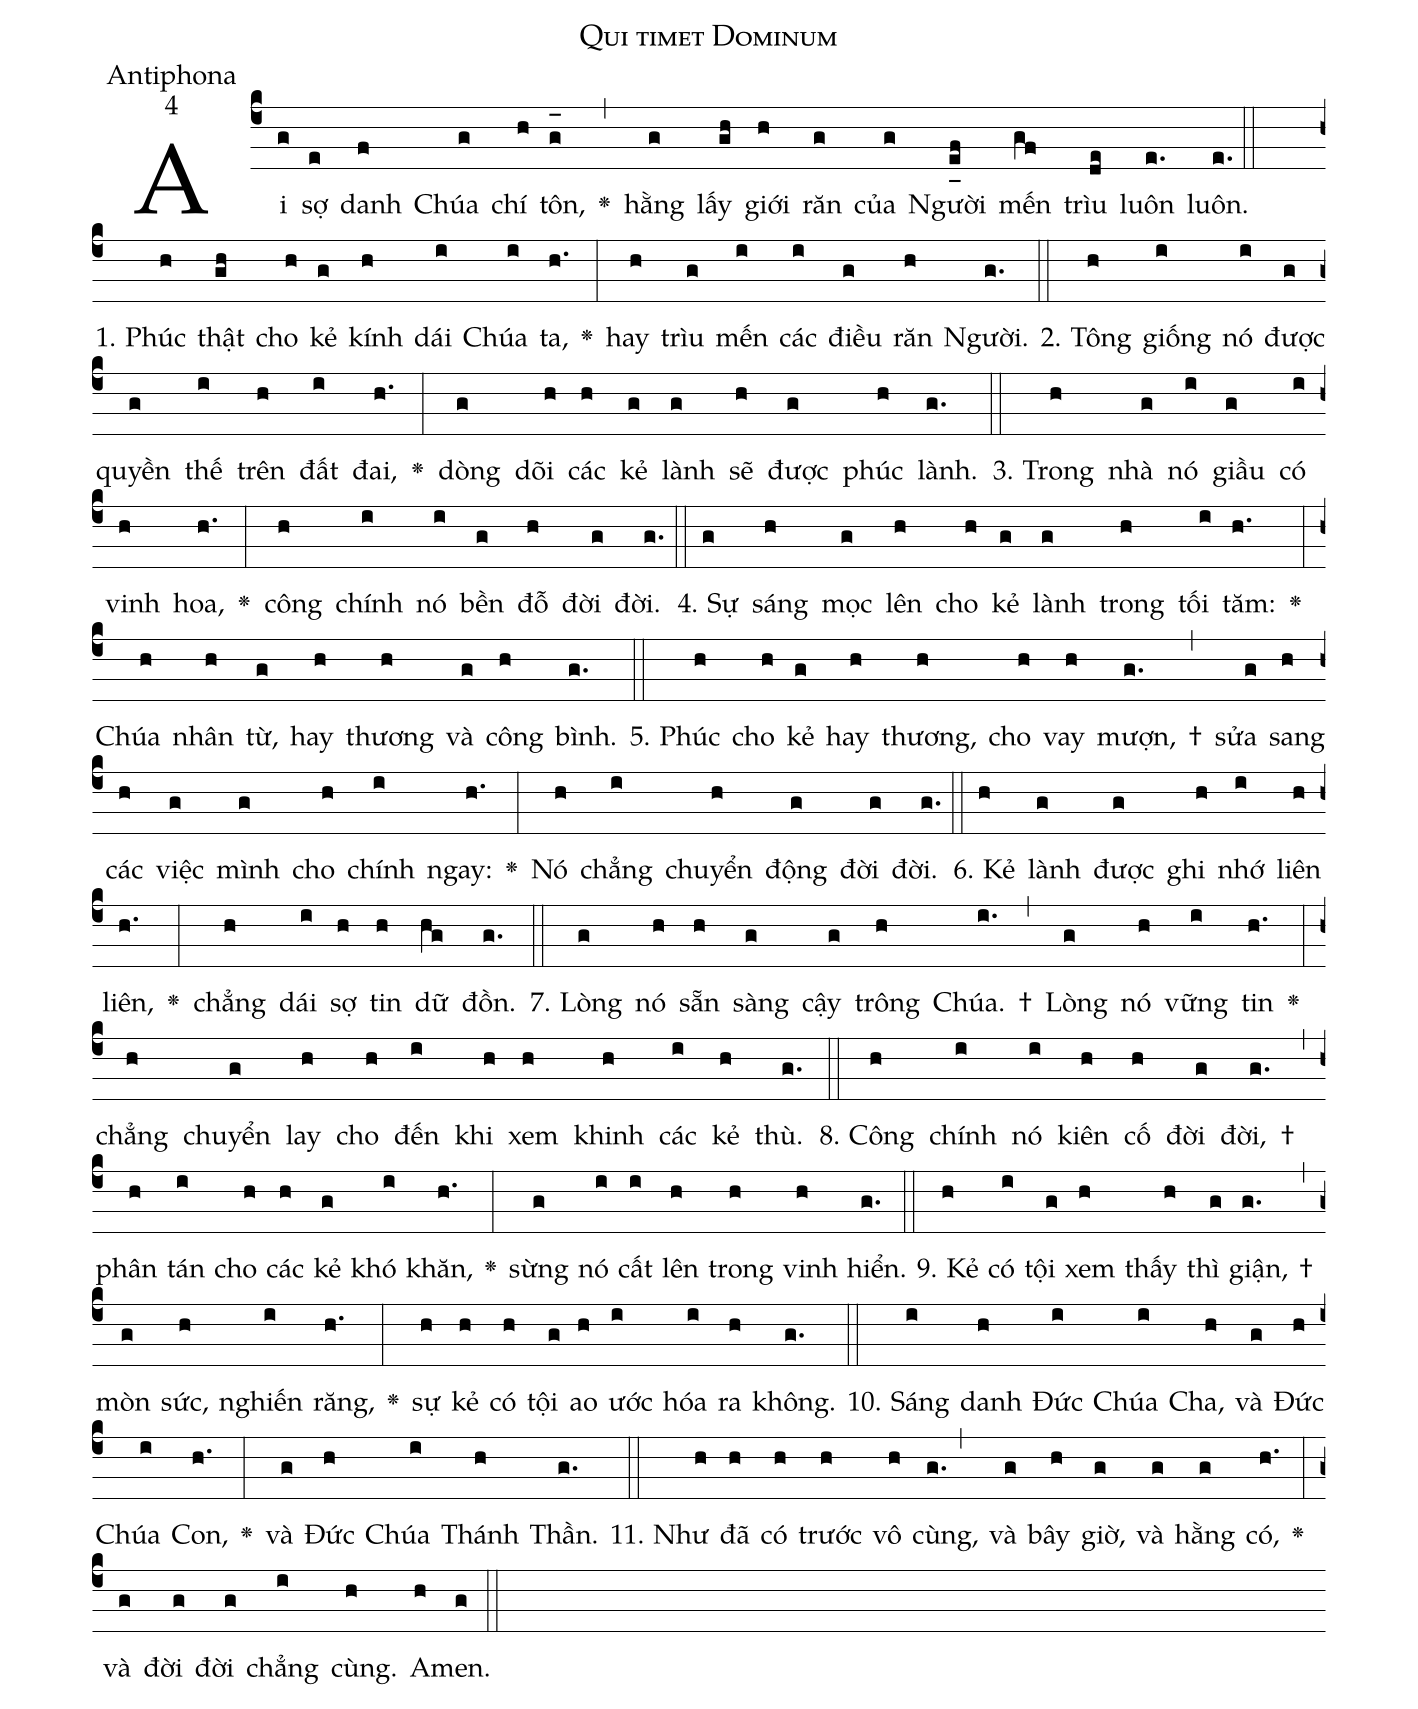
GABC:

name:Qui timet Dominum;
office-part:Antiphona;
mode:4;
%%
(c4)Ai(g) sợ(e) danh(f) Chúa(g) chí(h) tôn,(g_[oh:h]) <v>\greheightstar</v>(,) hằng(g) lấy(gh) giới(h) răn(g) của(g) Người(e_[uh:l]f) mến(gf) trìu(de) luôn(e.) luôn.(e.) (::Z)
1. Phúc(h) thật(gh) cho(h) kẻ(g) kính(h) dái(i) Chúa(i) ta,(h.) <v>\greheightstar</v>(:) hay(h) trìu(g) mến(i) các(i) điều(g) răn(h) Người.(g.) (::)
2. Tông(h) giống(i) nó(i) được(g) quyền(g) thế(i) trên(h) đất(i) đai,(h.) <v>\greheightstar</v>(:) dòng(g) dõi(h) các(h) kẻ(g) lành(g) sẽ(h) được(g) phúc(h) lành.(g.) (::)
3. Trong(h) nhà(g) nó(i) giầu(g) có(i) vinh(h) hoa,(h.) <v>\greheightstar</v>(:) công(h) chính(i) nó(i) bền(g) đỗ(h) đời(g) đời.(g.) (::)
4. Sự(g) sáng(h) mọc(g) lên(h) cho(h) kẻ(g) lành(g) trong(h) tối(i) tăm:(h.) <v>\greheightstar</v>(:) Chúa(h) nhân(h) từ,(g) hay(h) thương(h) và(g) công(h) bình.(g.) (::)
5. Phúc(h) cho(h) kẻ(g) hay(h) thương,(h) cho(h) vay(h) mượn,(g.) †(,) sửa(g) sang(h) các(h) việc(g) mình(g) cho(h) chính(i) ngay:(h.) <v>\greheightstar</v>(:) Nó(h) chẳng(i) chuyển(h) động(g) đời(g) đời.(g.) (::)
6. Kẻ(h) lành(g) được(g) ghi(h) nhớ(i) liên(h) liên,(h.) <v>\greheightstar</v>(:) chẳng(h) dái(i) sợ(h) tin(h) dữ(hg) đồn.(g.) (::)
7. Lòng(g) nó(h) sẵn(h) sàng(g) cậy(g) trông(h) Chúa.(i.) †(,) Lòng(g) nó(h) vững(i) tin(h.) <v>\greheightstar</v>(:) chẳng(h) chuyển(g) lay(h) cho(h) đến(i) khi(h) xem(h) khinh(h) các(i) kẻ(h) thù.(g.) (::)
8. Công(h) chính(i) nó(i) kiên(h) cố(h) đời(g) đời,(g.) †(,) phân(h) tán(i) cho(h) các(h) kẻ(g) khó(i) khăn,(h.) <v>\greheightstar</v>(:) sừng(g) nó(i) cất(i) lên(h) trong(h) vinh(h) hiển.(g.) (::)
9. Kẻ(h) có(i) tội(g) xem(h) thấy(h) thì(g) giận,(g.) †(,) mòn(g) sức,(h) nghiến(i) răng,(h.) <v>\greheightstar</v>(:) sự(h) kẻ(h) có(h) tội(g) ao(h) ước(i) hóa(i) ra(h) không.(g.) (::)
10. Sáng(i) danh(h) Đức(i) Chúa(i) Cha,(h) và(g) Đức(h) Chúa(i) Con,(h.) <v>\greheightstar</v>(:) và(g) Đức(h) Chúa(i) Thánh(h) Thần.(g.) (::)
11. Như(h) đã(h) có(h) trước(h) vô(h) cùng,(g.,) và(g) bây(h) giờ,(g) và(g) hằng(g) có,(h.) <v>\greheightstar</v>(:) và(g) đời(g) đời(g) chẳng(i) cùng.(h) A(h)men.(g) (::)
